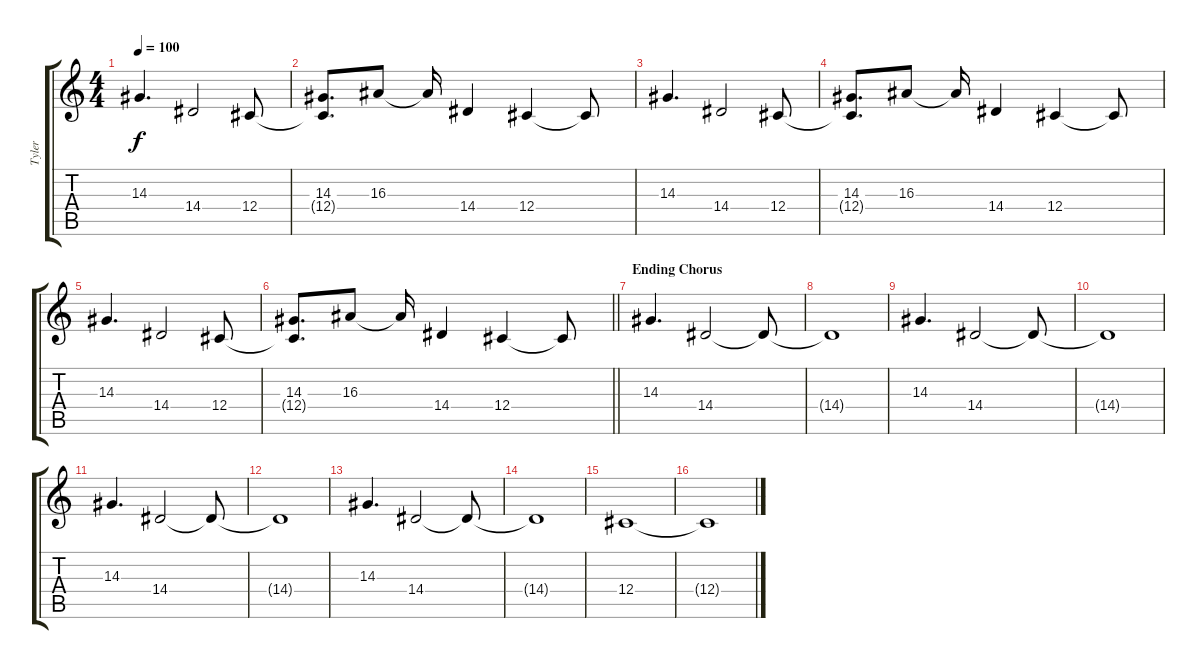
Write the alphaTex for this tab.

\track ("Tyler" "Tyler") {instrument ocarina}
\staff {score tabs}
\tuning (Eb4 Bb3 Gb3 Db3 Ab2 Db2) {hide}
\ts (4 4)
\tempo 100
\clef g2
\ks c
14.3.4{d dy f} 14.4.2 12.4.8 |
(14.3 12.4{t}).8{d} 16.3.8 16.3{t}.16 14.4.4 12.4.4 12.4{t}.8 |
14.3.4{d} 14.4.2 12.4.8 |
(14.3 12.4{t}).8{d} 16.3.8 16.3{t}.16 14.4.4 12.4.4 12.4{t}.8 |
14.3.4{d} 14.4.2 12.4.8 |
\barLineRight lightlight
(14.3 12.4{t}).8{d} 16.3.8 16.3{t}.16 14.4.4 12.4.4 12.4{t}.8 |
\section ("" "Ending Chorus")
14.3.4{d} 14.4.2 14.4{t}.8 |
14.4{t}.1 |
14.3.4{d} 14.4.2 14.4{t}.8 |
14.4{t}.1 |
14.3.4{d} 14.4.2 14.4{t}.8 |
14.4{t}.1 |
14.3.4{d} 14.4.2 14.4{t}.8 |
14.4{t}.1 |
12.4.1 |
12.4{t}.1
